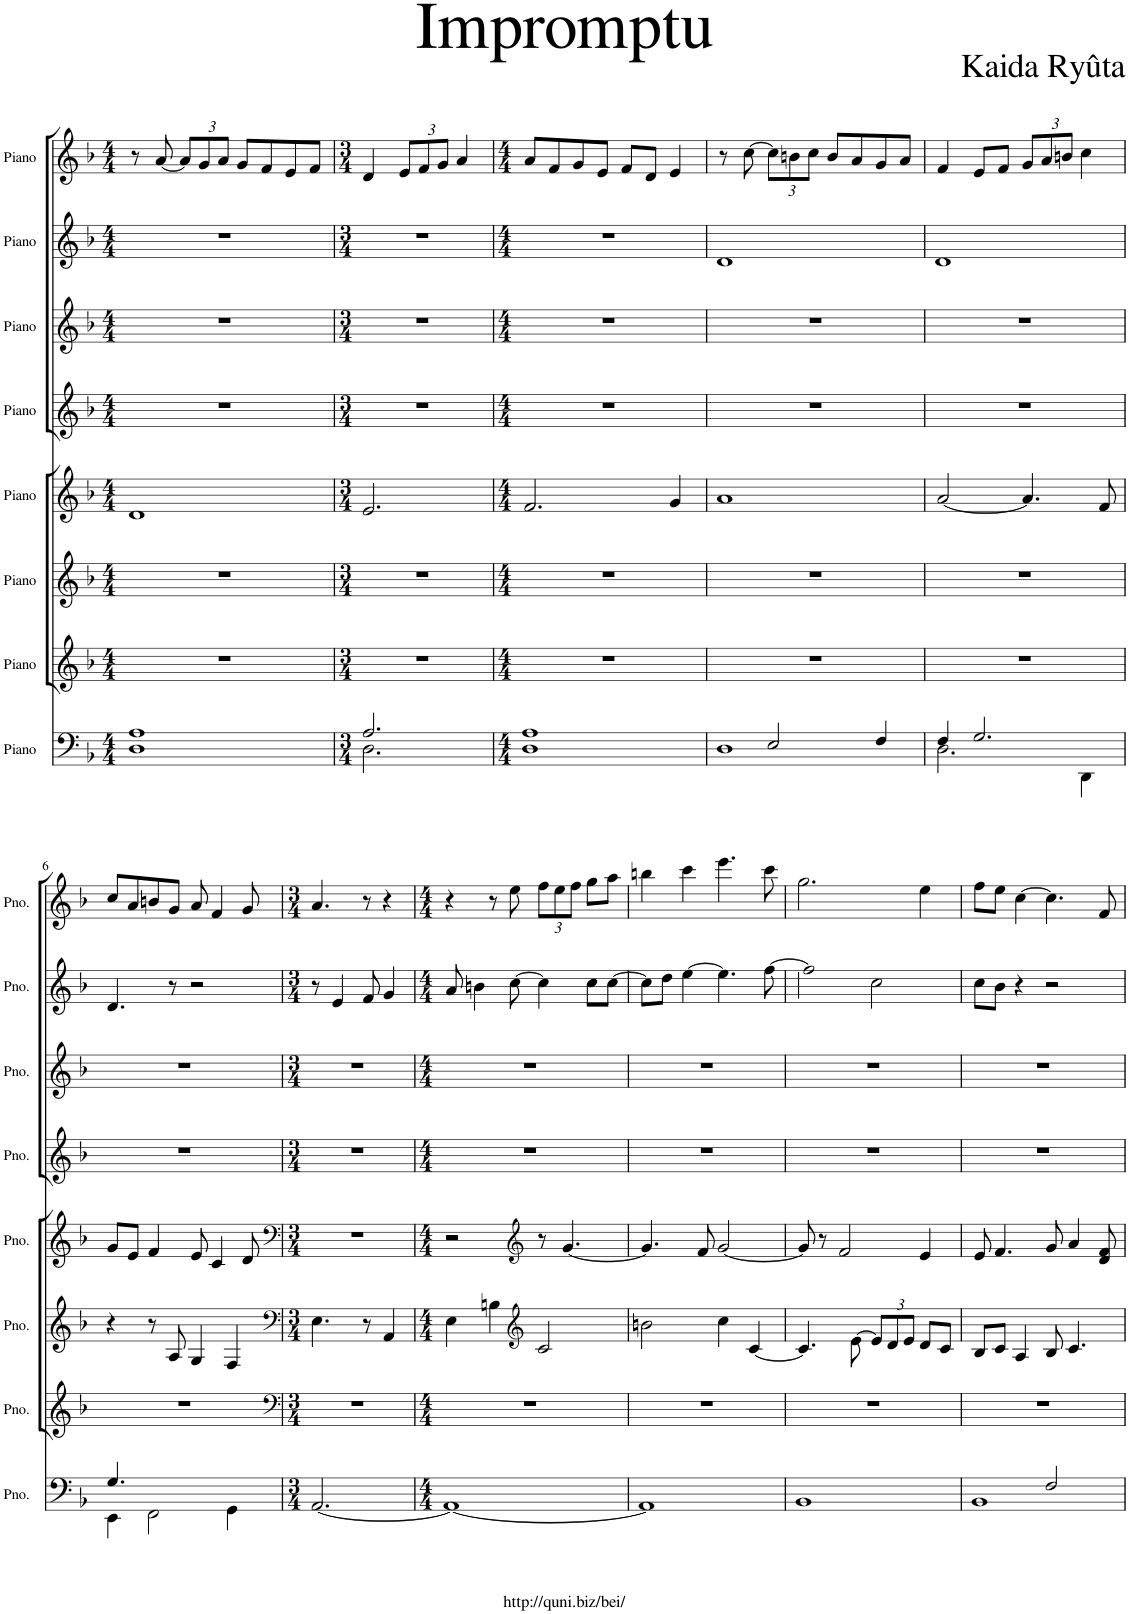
**kern	**kern	**kern	**kern	**kern	**kern	**kern	**kern
*part8	*part7	*part6	*part5	*part4	*part3	*part2	*part1
*staff8	*staff7	*staff6	*staff5	*staff4	*staff3	*staff2	*staff1
*I"Piano	*I"Piano	*I"Piano	*I"Piano	*I"Piano	*I"Piano	*I"Piano	*I"Piano
*I'Pno.	*I'Pno.	*I'Pno.	*I'Pno.	*I'Pno.	*I'Pno.	*I'Pno.	*I'Pno.
*clefF4	*clefG2	*clefG2	*clefG2	*clefG2	*clefG2	*clefG2	*clefG2
*k[b-]	*k[b-]	*k[b-]	*k[b-]	*k[b-]	*k[b-]	*k[b-]	*k[b-]
*M4/4	*M4/4	*M4/4	*M4/4	*M4/4	*M4/4	*M4/4	*M4/4
=1	=1	=1	=1	=1	=1	=1	=1
*^	*	*	*	*	*	*	*
1A	1D	1r	1r	1d	1r	1r	1r	8r
.	.	.	.	.	.	.	.	[8a/
*	*	*	*	*	*	*	*	*Xbrackettup
.	.	.	.	.	.	.	.	12a/L]
.	.	.	.	.	.	.	.	12g/
.	.	.	.	.	.	.	.	12a/J
.	.	.	.	.	.	.	.	8g/L
.	.	.	.	.	.	.	.	8f/
.	.	.	.	.	.	.	.	8e/
.	.	.	.	.	.	.	.	8f/J
=2	=2	=2	=2	=2	=2	=2	=2	=2
*M3/4	*	*M3/4	*M3/4	*M3/4	*M3/4	*M3/4	*M3/4	*M3/4
2.A/	2.D\	2.r	2.r	2.e/	2.r	2.r	2.r	4d/
.	.	.	.	.	.	.	.	12e/L
.	.	.	.	.	.	.	.	12f/
.	.	.	.	.	.	.	.	12g/J
.	.	.	.	.	.	.	.	4a/
=3	=3	=3	=3	=3	=3	=3	=3	=3
*M4/4	*	*M4/4	*M4/4	*M4/4	*M4/4	*M4/4	*M4/4	*M4/4
1A	1D	1r	1r	2.f/	1r	1r	1r	8a/L
.	.	.	.	.	.	.	.	8f/
.	.	.	.	.	.	.	.	8g/
.	.	.	.	.	.	.	.	8e/J
.	.	.	.	.	.	.	.	8f/L
.	.	.	.	.	.	.	.	8d/J
.	.	.	.	4g/	.	.	.	4e/
=4	=4	=4	=4	=4	=4	=4	=4	=4
4ryy	1D	1r	1r	1a	1r	1r	1d	8r
.	.	.	.	.	.	.	.	[8cc\
2E/	.	.	.	.	.	.	.	12cc\L]
.	.	.	.	.	.	.	.	12bn\
.	.	.	.	.	.	.	.	12cc\J
.	.	.	.	.	.	.	.	8b/L
.	.	.	.	.	.	.	.	8a/
4F/	.	.	.	.	.	.	.	8g/
.	.	.	.	.	.	.	.	8a/J
=5	=5	=5	=5	=5	=5	=5	=5	=5
4F/	2.D\	1r	1r	[2a/	1r	1r	1d	4f/
2.G/	.	.	.	.	.	.	.	8e/L
.	.	.	.	.	.	.	.	8f/J
.	.	.	.	4.a/]	.	.	.	12g/L
.	.	.	.	.	.	.	.	12a/
.	.	.	.	.	.	.	.	12bn/J
.	4DD\	.	.	.	.	.	.	4cc\
.	.	.	.	8f/	.	.	.	.
!!LO:LB:g=z
=6	=6	=6	=6	=6	=6	=6	=6	=6
4.G/	4EE\	1r	4r	8g/L	1r	1r	4.d/	8cc/L
.	.	.	.	8e/J	.	.	.	8a/
.	2FF\	.	8r	4f/	.	.	.	8bn/
8ryy	.	.	8A/	.	.	.	8r	8g/J
2ryy	.	.	4G/	8e/	.	.	2r	8a/
.	.	.	.	4c/	.	.	.	4f/
.	4GG\	.	4F/	.	.	.	.	.
.	.	.	.	8d/	.	.	.	8g/
*v	*v	*	*	*	*	*	*	*
=7	=7	=7	=7	=7	=7	=7	=7
*	*clefF4	*clefF4	*clefF4	*	*	*	*
*M3/4	*M3/4	*M3/4	*M3/4	*M3/4	*M3/4	*M3/4	*M3/4
[2.AA/	2.r	4.E\	2.r	2.r	2.r	8r	4.a/
.	.	.	.	.	.	4e/	.
.	.	8r	.	.	.	8f/	8r
.	.	4AA/	.	.	.	4g/	4r
=8	=8	=8	=8	=8	=8	=8	=8
*M4/4	*M4/4	*M4/4	*M4/4	*M4/4	*M4/4	*M4/4	*M4/4
1AA_	1r	4E\	2r	1r	1r	8a/	4r
.	.	.	.	.	.	4bn\	.
.	.	4Bn\	.	.	.	.	8r
.	.	.	.	.	.	[8cc\	8ee\
*	*	*clefG2	*clefG2	*	*	*	*
.	.	2c/	8r	.	.	4cc\]	12ff\L
.	.	.	.	.	.	.	12ee\
.	.	.	[4.g/	.	.	.	.
.	.	.	.	.	.	.	12ff\J
.	.	.	.	.	.	8cc\L	8gg\L
.	.	.	.	.	.	[8cc\J	8aa\J
=9	=9	=9	=9	=9	=9	=9	=9
1AA]	1r	2bn\	4.g/]	1r	1r	8cc\L]	4bbn\
.	.	.	.	.	.	8dd\J	.
.	.	.	.	.	.	[4ee\	4ccc\
.	.	.	8f/	.	.	.	.
.	.	4cc\	[2g/	.	.	4.ee\]	4.eee\
.	.	[4c/	.	.	.	.	.
.	.	.	.	.	.	[8ff\	8ccc\
=10	=10	=10	=10	=10	=10	=10	=10
*^	*	*	*	*	*	*	*
1ryy	1BB-	1r	4.c/]	8g/]	1r	1r	2ff\]	2.gg\
.	.	.	.	8r	.	.	.	.
.	.	.	.	2f/	.	.	.	.
.	.	.	[8e\	.	.	.	.	.
*	*	*	*Xbrackettup	*	*	*	*	*
.	.	.	12e/L]	.	.	.	2cc\	.
.	.	.	12d/	.	.	.	.	.
.	.	.	12e/J	.	.	.	.	.
.	.	.	8d/L	4e/	.	.	.	4ee\
.	.	.	8c/J	.	.	.	.	.
=11	=11	=11	=11	=11	=11	=11	=11	=11
2ryy	1BB-	1r	8B-/L	8e/	1r	1r	8cc\L	8ff\L
.	.	.	8c/J	4.f/	.	.	8b-\J	8ee\J
.	.	.	4A/	.	.	.	4r	[4cc\
2F/	.	.	8B-/	8g/	.	.	2r	4.cc\]
.	.	.	4.c/	4a/	.	.	.	.
.	.	.	.	8d/ 8f/	.	.	.	8f/
*v	*v	*	*	*	*	*	*	*
=	=	=	=	=	=	=	=
*-	*-	*-	*-	*-	*-	*-	*-
